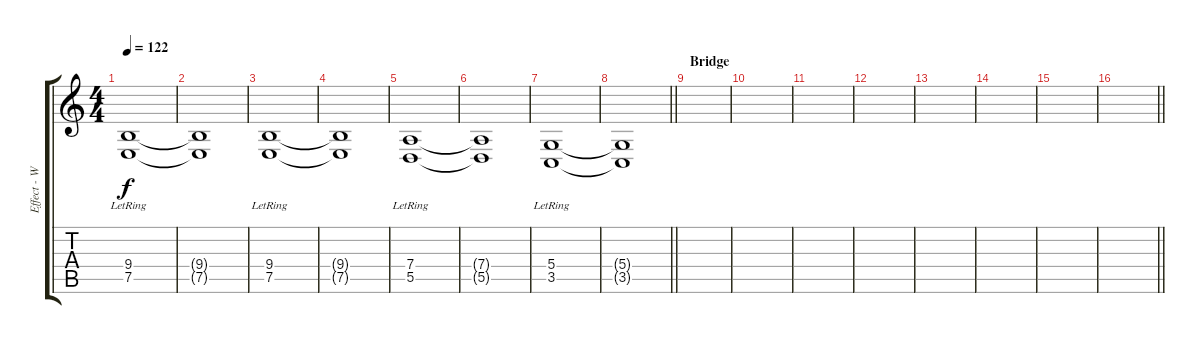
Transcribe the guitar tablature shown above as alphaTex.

\track ("Effect - Waves" "Effect - W") {instrument seashore}
\staff {score tabs}
\tuning (E4 B3 G3 D3 A2 E2) {hide}
\ts (4 4)
\tempo 122
\clef g2
\ks c
(9.4{lr} 7.5{lr}).1{dy f} |
(9.4{t} 7.5{t}).1 |
(9.4{lr} 7.5{lr}).1 |
(9.4{t} 7.5{t}).1 |
(7.4{lr} 5.5{lr}).1 |
(7.4{t} 5.5{t}).1 |
(5.4{lr} 3.5{lr}).1 |
\barLineRight lightlight
(5.4{t} 3.5{t}).1 |
\section ("" "Bridge")
|
|
|
|
|
|
|
\barLineRight lightlight
